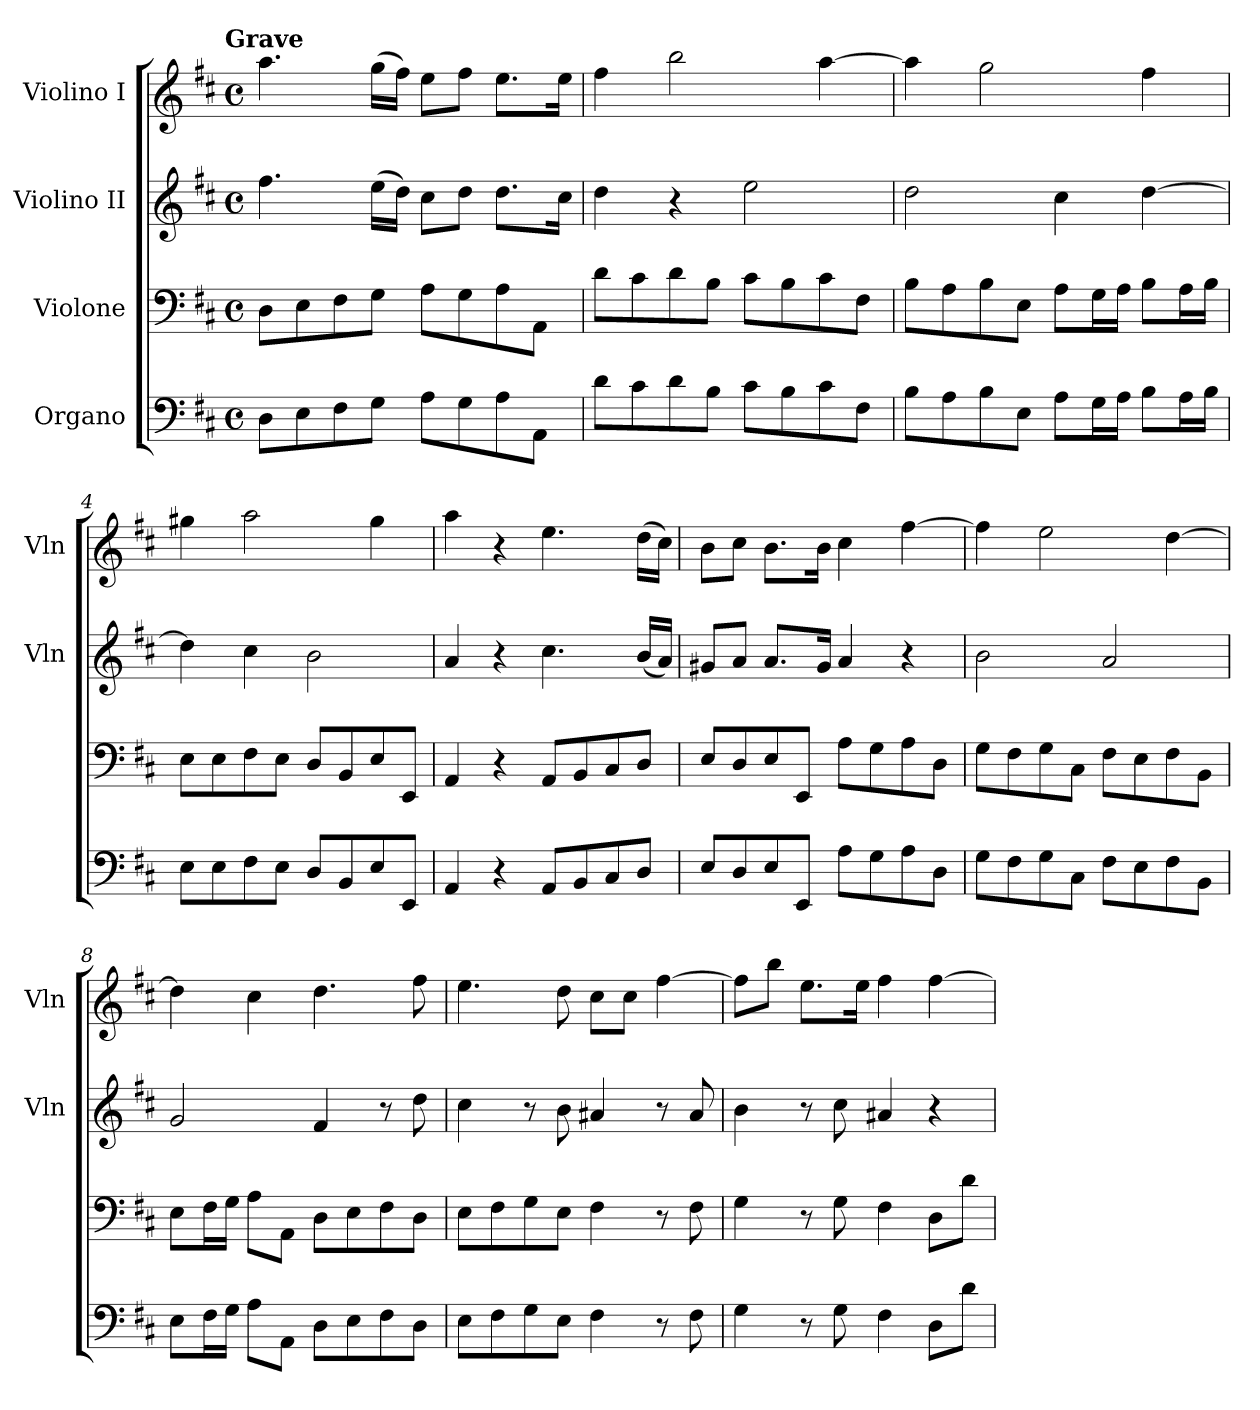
**kern	**kern	**kern	**kern
*part4	*part3	*part2	*part1
*staff4	*staff3	*staff2	*staff1
*I"Organo	*I"Violone	*I"Violino II	*I"Violino I
*	*	*I'Vln	*I'Vln
*clefF4	*clefF4	*clefG2	*clefG2
*k[f#c#]	*k[f#c#]	*k[f#c#]	*k[f#c#]
*D:	*D:	*D:	*D:
!!LO:TX:omd:t=Grave
*M4/4	*M4/4	*M4/4	*M4/4
*met(c)	*met(c)	*met(c)	*met(c)
*MM40	*MM40	*MM40	*MM40
=1	=1	=1	=1
8DL	8DL	4.ff#	4.aa
8E	8E	.	.
8F#	8F#	.	.
8GJ	8GJ	(16eeLL	(16ggLL
.	.	16ddJJ)	16ff#JJ)
8AL	8AL	8cc#L	8eeL
8G	8G	8ddJ	8ff#J
8A	8A	8.ddL	8.eeL
8AAJ	8AAJ	.	.
.	.	16cc#Jk	16eeJk
=2	=2	=2	=2
8dL	8dL	4dd	4ff#
8c#	8c#	.	.
8d	8d	4r	2bb
8BJ	8BJ	.	.
8c#L	8c#L	2ee	.
8B	8B	.	.
8c#	8c#	.	[4aa
8F#J	8F#J	.	.
=3	=3	=3	=3
8BL	8BL	2dd	4aa]
8A	8A	.	.
8B	8B	.	2gg
8EJ	8EJ	.	.
8AL	8AL	4cc#	.
16GL	16GL	.	.
16AJJ	16AJJ	.	.
8BL	8BL	[4dd	4ff#
16AL	16AL	.	.
16BJJ	16BJJ	.	.
=4	=4	=4	=4
8EL	8EL	4dd]	4gg#X
8E	8E	.	.
8F#	8F#	4cc#	2aa
8EJ	8EJ	.	.
8DL	8DL	2b	.
8BB	8BB	.	.
8E	8E	.	4gg#
8EEJ	8EEJ	.	.
=5	=5	=5	=5
4AA	4AA	4a	4aa
4r	4r	4r	4r
8AAL	8AAL	4.cc#	4.ee
8BB	8BB	.	.
8C#	8C#	.	.
8DJ	8DJ	(16bLL	(16ddLL
.	.	16aJJ)	16cc#JJ)
=6	=6	=6	=6
8EL	8EL	8g#XL	8bL
8D	8D	8aJ	8cc#J
8E	8E	8.aL	8.bL
8EEJ	8EEJ	.	.
.	.	16g#Jk	16bJk
8AL	8AL	4a	4cc#
8G	8G	.	.
8A	8A	4r	[4ff#
8DJ	8DJ	.	.
=7	=7	=7	=7
8GL	8GL	2b	4ff#]
8F#	8F#	.	.
8G	8G	.	2ee
8C#J	8C#J	.	.
8F#L	8F#L	2a	.
8E	8E	.	.
8F#	8F#	.	[4dd
8BBJ	8BBJ	.	.
=8	=8	=8	=8
8EL	8EL	2g	4dd]
16F#L	16F#L	.	.
16GJJ	16GJJ	.	.
8AL	8AL	.	4cc#
8AAJ	8AAJ	.	.
8DL	8DL	4f#	4.dd
8E	8E	.	.
8F#	8F#	8r	.
8DJ	8DJ	8dd	8ff#
=9	=9	=9	=9
8EL	8EL	4cc#	4.ee
8F#	8F#	.	.
8G	8G	8r	.
8EJ	8EJ	8b	8dd
4F#	4F#	4a#X	8cc#L
.	.	.	8cc#J
8r	8r	8r	[4ff#
8F#	8F#	8a#	.
=10	=10	=10	=10
4G	4G	4b	8ff#L]
.	.	.	8bbJ
8r	8r	8r	8.eeL
8G	8G	8cc#	.
.	.	.	16eeJk
4F#	4F#	4a#X	4ff#
8DL	8DL	4r	[4ff#
8dJ	8dJ	.	.
=	=	=	=
*-	*-	*-	*-
